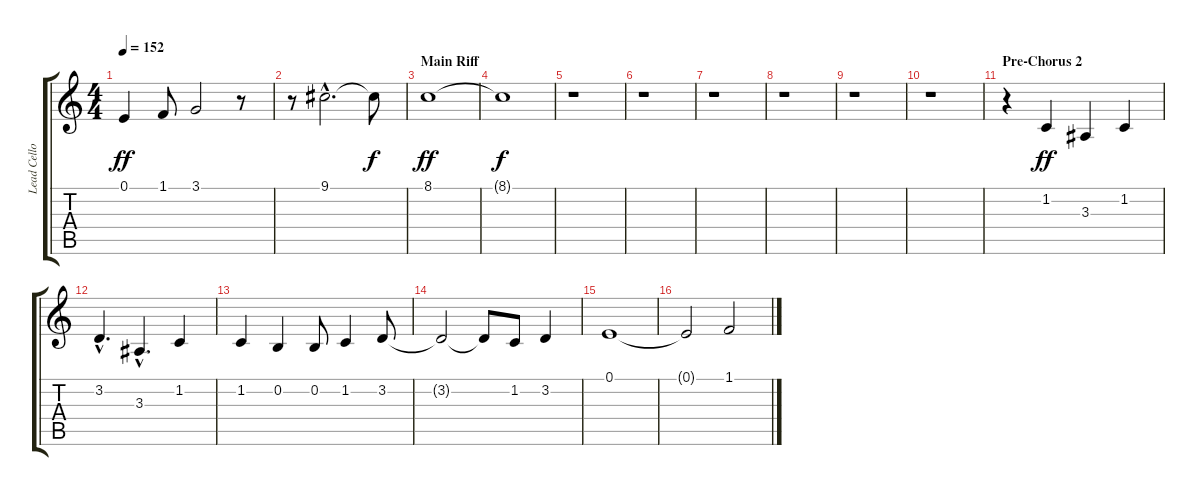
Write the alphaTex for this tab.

\track ("Lead Cello" "Lead Cello") {instrument cello}
\staff {score tabs}
\tuning (E4 B3 G3 D3 A2 E2) {hide}
\ts (4 4)
\tempo 152
\clef g2
\ks c
0.1.4{dy ff} 1.1.8 3.1.2 r.8 |
r.8 9.1{hac}.2{d} 9.1{t}.8{dy f} |
\section ("" "Main Riff")
8.1.1{dy ff} |
8.1{t}.1{dy f} |
r.1 |
r.1 |
r.1 |
r.1 |
r.1 |
r.1 |
\section ("" "Pre-Chorus 2")
r.4 1.2.4{dy ff} 3.3.4 1.2.4 |
3.2{hac}.4{d} 3.3{hac}.4{d} 1.2.4 |
1.2.4 0.2.4 0.2.8 1.2.4 3.2.8 |
3.2{t}.2 3.2{t}.8 1.2.8 3.2.4 |
0.1.1 |
0.1{t}.2 1.1.2
